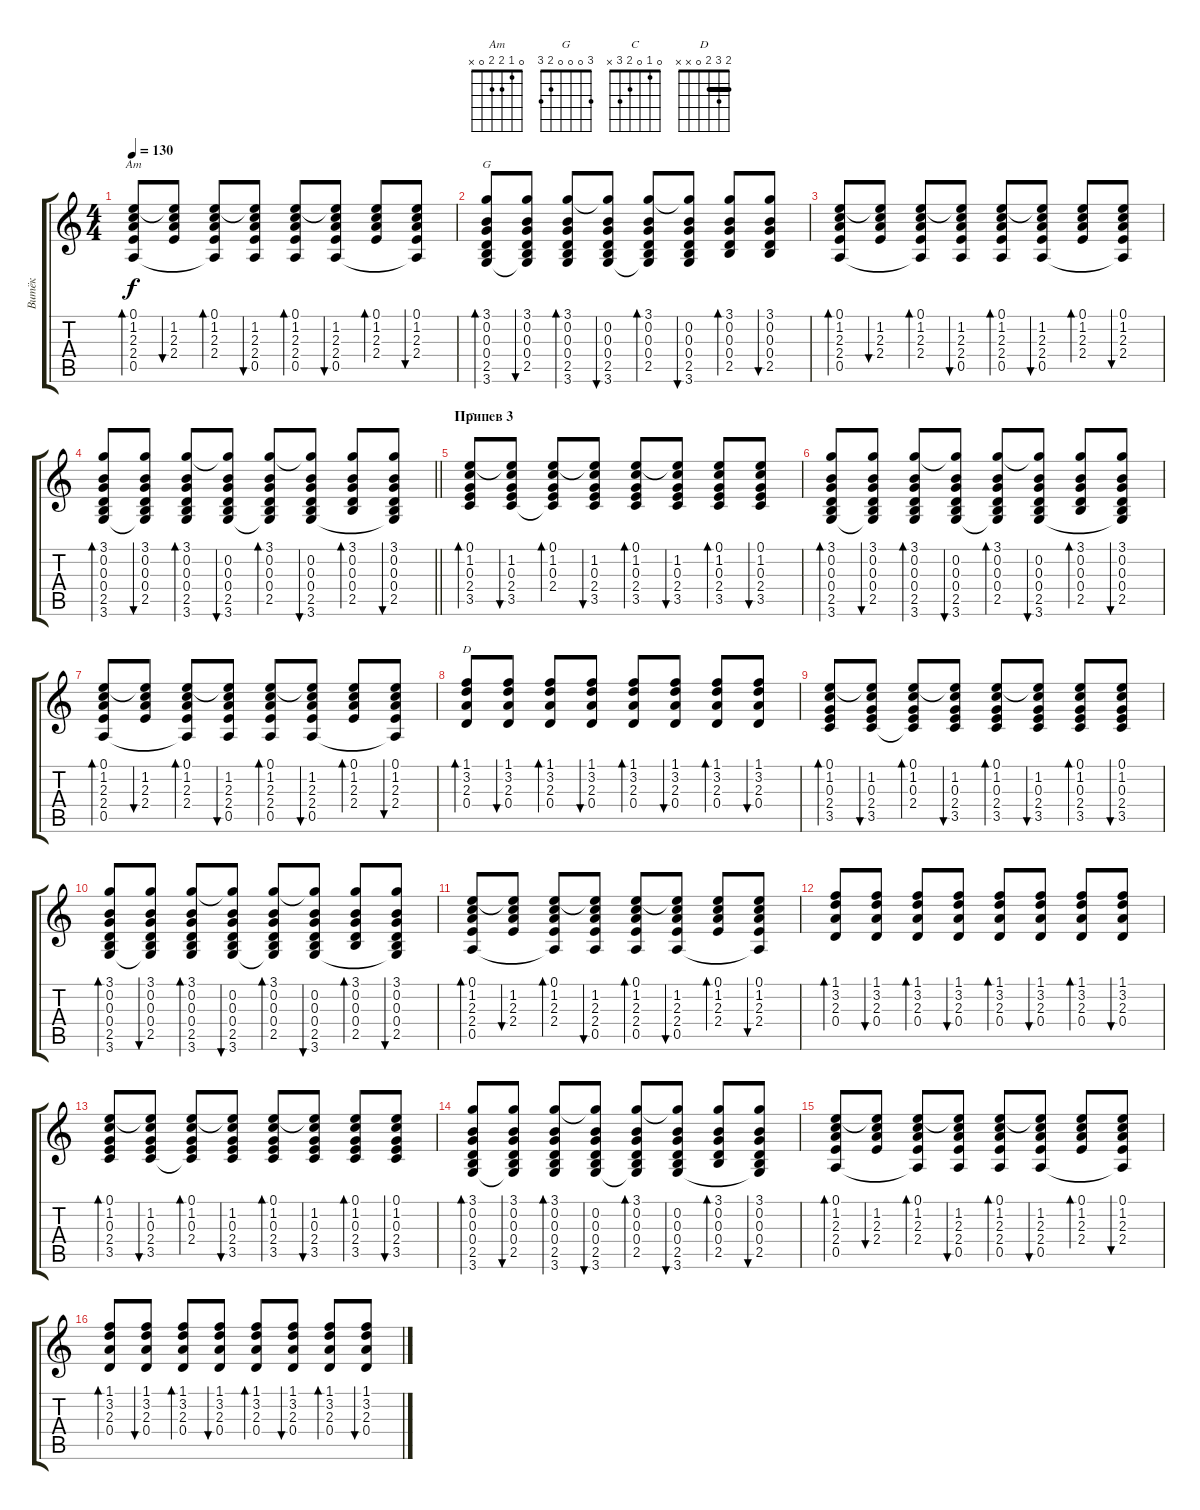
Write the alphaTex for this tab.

\track ("Витёк" "Витёк") {instrument acousticguitarsteel}
\staff {score tabs}
\tuning (E4 B3 G3 D3 A2 E2) {hide}
\chord ("Am" 0 1 2 2 0 x)
\chord ("G" 3 0 0 0 2 3)
\chord ("C" 0 1 0 2 3 x)
\chord ("D" 2 3 2 0 x x) {barre 2}
\ts (4 4)
\tempo 130
\clef g2
\ks aminor
(0.1 1.2 2.3 2.4 0.5).8{bd 30 ch "Am" dy f} (0.1{t} 1.2 2.3 2.4).8{bu 30} (0.1 1.2 2.3 2.4 0.5{t}).8{bd 30} (0.1{t} 1.2 2.3 2.4 0.5).8{bu 30} (0.1 1.2 2.3 2.4 0.5).8{bd 30} (0.1{t} 1.2 2.3 2.4 0.5).8{bu 30} (0.1 1.2 2.3 2.4).8{bd 30} (0.1 1.2 2.3 2.4 0.5{t}).8{bu 30} |
(3.1 0.2 0.3 0.4 2.5 3.6).8{bd 30 ch "G"} (3.1 0.2 0.3 0.4 2.5 3.6{t}).8{bu 30} (3.1 0.2 0.3 0.4 2.5 3.6).8{bd 30} (3.1{t} 0.2 0.3 0.4 2.5 3.6).8{bu 30} (3.1 0.2 0.3 0.4 2.5 3.6{t}).8{bd 30} (3.1{t} 0.2 0.3 0.4 2.5 3.6).8{bu 30} (3.1 0.2 0.3 0.4 2.5).8{bd 30} (3.1 0.2 0.3 0.4 2.5).8{bu 30} |
(0.1 1.2 2.3 2.4 0.5).8{bd 30} (0.1{t} 1.2 2.3 2.4).8{bu 30} (0.1 1.2 2.3 2.4 0.5{t}).8{bd 30} (0.1{t} 1.2 2.3 2.4 0.5).8{bu 30} (0.1 1.2 2.3 2.4 0.5).8{bd 30} (0.1{t} 1.2 2.3 2.4 0.5).8{bu 30} (0.1 1.2 2.3 2.4).8{bd 30} (0.1 1.2 2.3 2.4 0.5{t}).8{bu 30} |
\barLineRight lightlight
(3.1 0.2 0.3 0.4 2.5 3.6).8{bd 30} (3.1 0.2 0.3 0.4 2.5 3.6{t}).8{bu 30} (3.1 0.2 0.3 0.4 2.5 3.6).8{bd 30} (3.1{t} 0.2 0.3 0.4 2.5 3.6).8{bu 30} (3.1 0.2 0.3 0.4 2.5 3.6{t}).8{bd 30} (3.1{t} 0.2 0.3 0.4 2.5 3.6).8{bu 30} (3.1 0.2 0.3 0.4 2.5).8{bd 30} (3.1 0.2 0.3 0.4 2.5 3.6{t}).8{bu 30} |
\section ("" "Припев 3")
\ks c
(0.1 1.2 0.3 2.4 3.5).8{bd 30 ch "C"} (0.1{t} 1.2 0.3 2.4 3.5).8{bu 30} (0.1 1.2 0.3 2.4 3.5{t}).8{bd 30} (0.1{t} 1.2 0.3 2.4 3.5).8{bu 30} (0.1 1.2 0.3 2.4 3.5).8{bd 30} (0.1{t} 1.2 0.3 2.4 3.5).8{bu 30} (0.1 1.2 0.3 2.4 3.5).8{bd 30} (0.1 1.2 0.3 2.4 3.5).8{bu 30} |
(3.1 0.2 0.3 0.4 2.5 3.6).8{bd 30} (3.1 0.2 0.3 0.4 2.5 3.6{t}).8{bu 30} (3.1 0.2 0.3 0.4 2.5 3.6).8{bd 30} (3.1{t} 0.2 0.3 0.4 2.5 3.6).8{bu 30} (3.1 0.2 0.3 0.4 2.5 3.6{t}).8{bd 30} (3.1{t} 0.2 0.3 0.4 2.5 3.6).8{bu 30} (3.1 0.2 0.3 0.4 2.5).8{bd 30} (3.1 0.2 0.3 0.4 2.5 3.6{t}).8{bu 30} |
(0.1 1.2 2.3 2.4 0.5).8{bd 30} (0.1{t} 1.2 2.3 2.4).8{bu 30} (0.1 1.2 2.3 2.4 0.5{t}).8{bd 30} (0.1{t} 1.2 2.3 2.4 0.5).8{bu 30} (0.1 1.2 2.3 2.4 0.5).8{bd 30} (0.1{t} 1.2 2.3 2.4 0.5).8{bu 30} (0.1 1.2 2.3 2.4).8{bd 30} (0.1 1.2 2.3 2.4 0.5{t}).8{bu 30} |
(1.1 3.2 2.3 0.4).8{bd 30 ch "D"} (1.1 3.2 2.3 0.4).8{bu 30} (1.1 3.2 2.3 0.4).8{bd 30} (1.1 3.2 2.3 0.4).8{bu 30} (1.1 3.2 2.3 0.4).8{bd 30} (1.1 3.2 2.3 0.4).8{bu 30} (1.1 3.2 2.3 0.4).8{bd 30} (1.1 3.2 2.3 0.4).8{bu 30} |
(0.1 1.2 0.3 2.4 3.5).8{bd 30} (0.1{t} 1.2 0.3 2.4 3.5).8{bu 30} (0.1 1.2 0.3 2.4 3.5{t}).8{bd 30} (0.1{t} 1.2 0.3 2.4 3.5).8{bu 30} (0.1 1.2 0.3 2.4 3.5).8{bd 30} (0.1{t} 1.2 0.3 2.4 3.5).8{bu 30} (0.1 1.2 0.3 2.4 3.5).8{bd 30} (0.1 1.2 0.3 2.4 3.5).8{bu 30} |
(3.1 0.2 0.3 0.4 2.5 3.6).8{bd 30} (3.1 0.2 0.3 0.4 2.5 3.6{t}).8{bu 30} (3.1 0.2 0.3 0.4 2.5 3.6).8{bd 30} (3.1{t} 0.2 0.3 0.4 2.5 3.6).8{bu 30} (3.1 0.2 0.3 0.4 2.5 3.6{t}).8{bd 30} (3.1{t} 0.2 0.3 0.4 2.5 3.6).8{bu 30} (3.1 0.2 0.3 0.4 2.5).8{bd 30} (3.1 0.2 0.3 0.4 2.5 3.6{t}).8{bu 30} |
(0.1 1.2 2.3 2.4 0.5).8{bd 30} (0.1{t} 1.2 2.3 2.4).8{bu 30} (0.1 1.2 2.3 2.4 0.5{t}).8{bd 30} (0.1{t} 1.2 2.3 2.4 0.5).8{bu 30} (0.1 1.2 2.3 2.4 0.5).8{bd 30} (0.1{t} 1.2 2.3 2.4 0.5).8{bu 30} (0.1 1.2 2.3 2.4).8{bd 30} (0.1 1.2 2.3 2.4 0.5{t}).8{bu 30} |
(1.1 3.2 2.3 0.4).8{bd 30} (1.1 3.2 2.3 0.4).8{bu 30} (1.1 3.2 2.3 0.4).8{bd 30} (1.1 3.2 2.3 0.4).8{bu 30} (1.1 3.2 2.3 0.4).8{bd 30} (1.1 3.2 2.3 0.4).8{bu 30} (1.1 3.2 2.3 0.4).8{bd 30} (1.1 3.2 2.3 0.4).8{bu 30} |
(0.1 1.2 0.3 2.4 3.5).8{bd 30} (0.1{t} 1.2 0.3 2.4 3.5).8{bu 30} (0.1 1.2 0.3 2.4 3.5{t}).8{bd 30} (0.1{t} 1.2 0.3 2.4 3.5).8{bu 30} (0.1 1.2 0.3 2.4 3.5).8{bd 30} (0.1{t} 1.2 0.3 2.4 3.5).8{bu 30} (0.1 1.2 0.3 2.4 3.5).8{bd 30} (0.1 1.2 0.3 2.4 3.5).8{bu 30} |
(3.1 0.2 0.3 0.4 2.5 3.6).8{bd 30} (3.1 0.2 0.3 0.4 2.5 3.6{t}).8{bu 30} (3.1 0.2 0.3 0.4 2.5 3.6).8{bd 30} (3.1{t} 0.2 0.3 0.4 2.5 3.6).8{bu 30} (3.1 0.2 0.3 0.4 2.5 3.6{t}).8{bd 30} (3.1{t} 0.2 0.3 0.4 2.5 3.6).8{bu 30} (3.1 0.2 0.3 0.4 2.5).8{bd 30} (3.1 0.2 0.3 0.4 2.5 3.6{t}).8{bu 30} |
(0.1 1.2 2.3 2.4 0.5).8{bd 30} (0.1{t} 1.2 2.3 2.4).8{bu 30} (0.1 1.2 2.3 2.4 0.5{t}).8{bd 30} (0.1{t} 1.2 2.3 2.4 0.5).8{bu 30} (0.1 1.2 2.3 2.4 0.5).8{bd 30} (0.1{t} 1.2 2.3 2.4 0.5).8{bu 30} (0.1 1.2 2.3 2.4).8{bd 30} (0.1 1.2 2.3 2.4 0.5{t}).8{bu 30} |
(1.1 3.2 2.3 0.4).8{bd 30} (1.1 3.2 2.3 0.4).8{bu 30} (1.1 3.2 2.3 0.4).8{bd 30} (1.1 3.2 2.3 0.4).8{bu 30} (1.1 3.2 2.3 0.4).8{bd 30} (1.1 3.2 2.3 0.4).8{bu 30} (1.1 3.2 2.3 0.4).8{bd 30} (1.1 3.2 2.3 0.4).8{bu 30}
